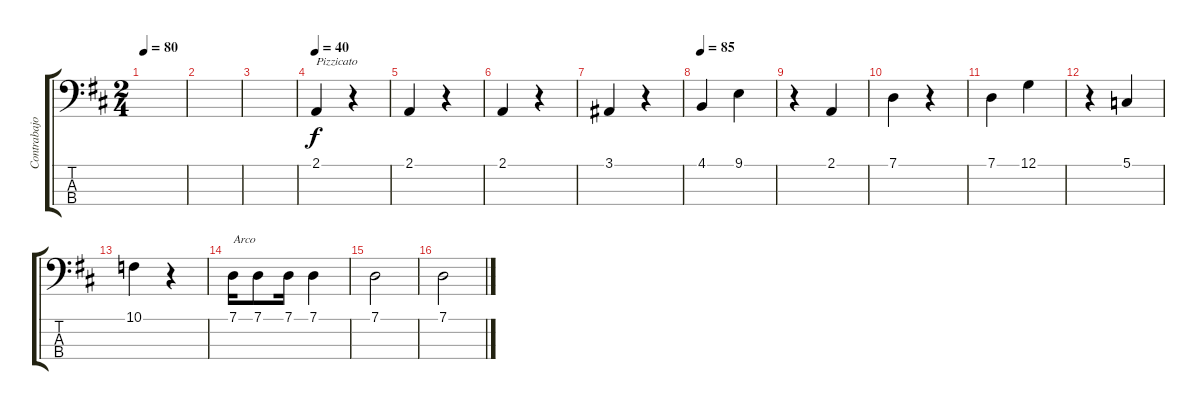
\track ("Contrabajo" "Contrabajo") {instrument contrabass}
\staff {score tabs}
\tuning (G1 D1 A0 E0) {hide}
\ts (2 4)
\tempo 80
\clef f4
\ks d
|
|
|
\tempo 40
2.1.4{txt "Pizzicato"} r.4{instrument pizzicatostrings} |
2.1.4 r.4 |
2.1.4 r.4 |
3.1.4 r.4 |
\tempo 85
4.1.4 9.1.4 |
r.4 2.1.4 |
7.1.4 r.4 |
7.1.4 12.1.4 |
r.4 5.1.4 |
10.1.4 r.4 |
7.1.16{txt "Arco" instrument contrabass} 7.1.8 7.1.16 7.1.4 |
7.1.2 |
7.1.2
